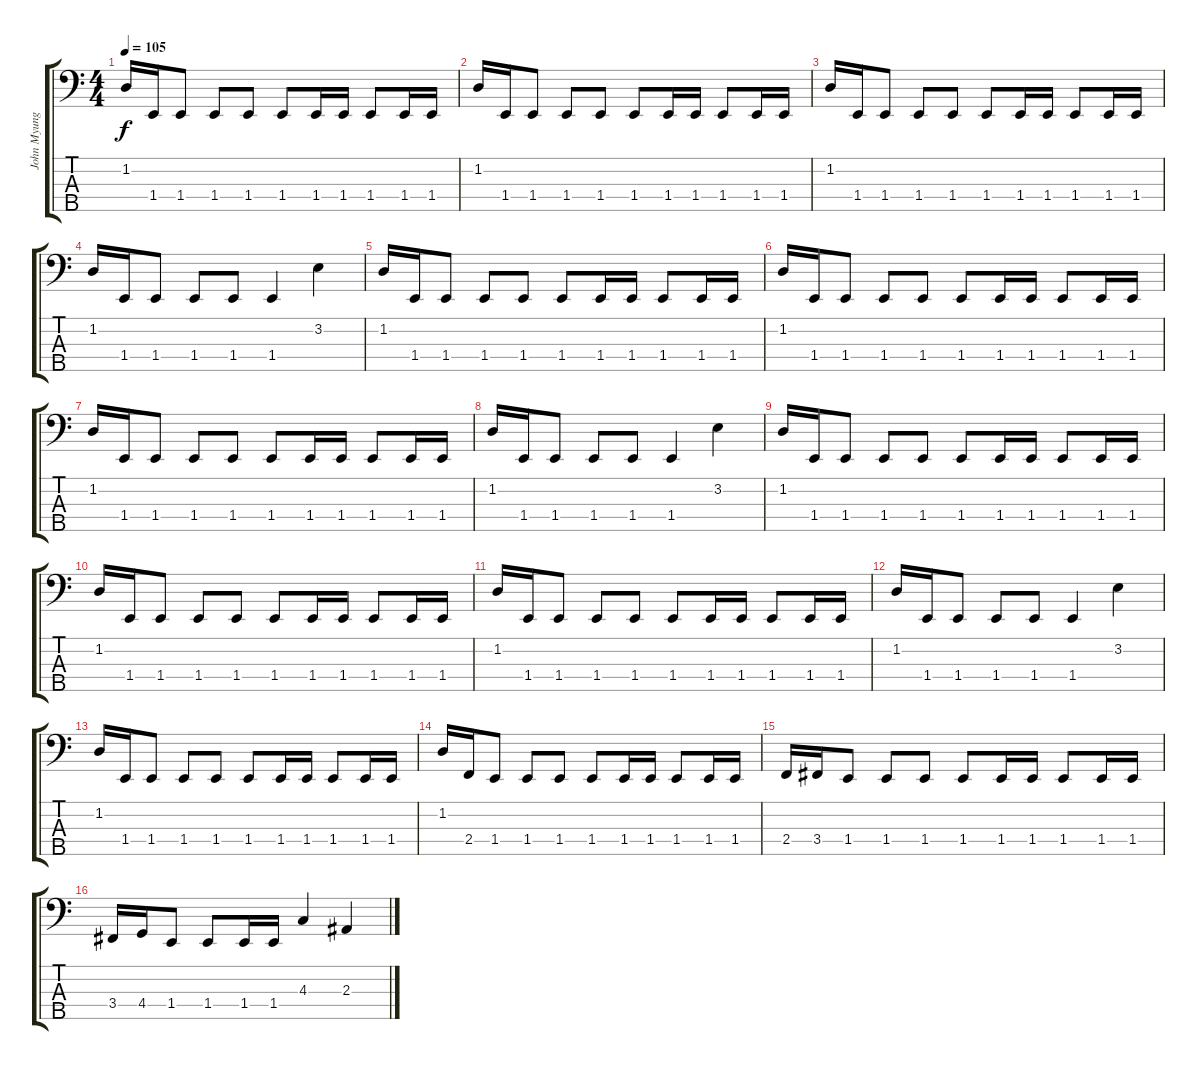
\track ("John Myung" "John Myung") {instrument electricbassfinger}
\staff {score tabs}
\tuning (Gb2 Db2 Ab1 Eb1 Bb0) {hide}
\ts (4 4)
\tempo 105
\clef f4
\ks c
1.2.16{dy f} 1.4.16 1.4.8 1.4.8 1.4.8 1.4.8 1.4.16 1.4.16 1.4.8 1.4.16 1.4.16 |
1.2.16 1.4.16 1.4.8 1.4.8 1.4.8 1.4.8 1.4.16 1.4.16 1.4.8 1.4.16 1.4.16 |
1.2.16 1.4.16 1.4.8 1.4.8 1.4.8 1.4.8 1.4.16 1.4.16 1.4.8 1.4.16 1.4.16 |
1.2.16 1.4.16 1.4.8 1.4.8 1.4.8 1.4.4 3.2.4 |
1.2.16 1.4.16 1.4.8 1.4.8 1.4.8 1.4.8 1.4.16 1.4.16 1.4.8 1.4.16 1.4.16 |
1.2.16 1.4.16 1.4.8 1.4.8 1.4.8 1.4.8 1.4.16 1.4.16 1.4.8 1.4.16 1.4.16 |
1.2.16 1.4.16 1.4.8 1.4.8 1.4.8 1.4.8 1.4.16 1.4.16 1.4.8 1.4.16 1.4.16 |
1.2.16 1.4.16 1.4.8 1.4.8 1.4.8 1.4.4 3.2.4 |
1.2.16 1.4.16 1.4.8 1.4.8 1.4.8 1.4.8 1.4.16 1.4.16 1.4.8 1.4.16 1.4.16 |
1.2.16 1.4.16 1.4.8 1.4.8 1.4.8 1.4.8 1.4.16 1.4.16 1.4.8 1.4.16 1.4.16 |
1.2.16 1.4.16 1.4.8 1.4.8 1.4.8 1.4.8 1.4.16 1.4.16 1.4.8 1.4.16 1.4.16 |
1.2.16 1.4.16 1.4.8 1.4.8 1.4.8 1.4.4 3.2.4 |
1.2.16 1.4.16 1.4.8 1.4.8 1.4.8 1.4.8 1.4.16 1.4.16 1.4.8 1.4.16 1.4.16 |
1.2.16 2.4.16 1.4.8 1.4.8 1.4.8 1.4.8 1.4.16 1.4.16 1.4.8 1.4.16 1.4.16 |
2.4.16 3.4.16 1.4.8 1.4.8 1.4.8 1.4.8 1.4.16 1.4.16 1.4.8 1.4.16 1.4.16 |
3.4.16 4.4.16 1.4.8 1.4.8 1.4.16 1.4.16 4.3.4 2.3.4
